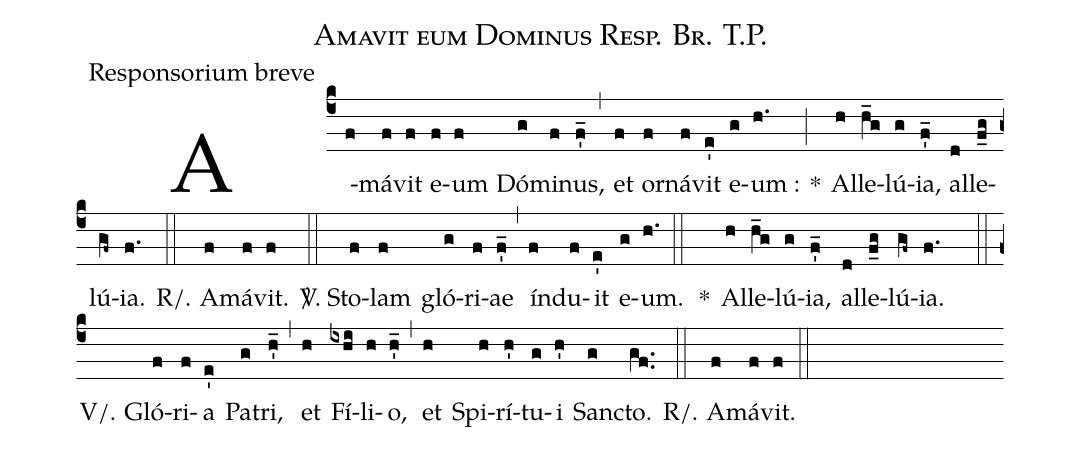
name:Amavit eum Dominus Resp. Br. T.P.;
office-part:Responsorium breve;
%%
(c4) A(f)má(f)vit(f) e(f)um(f) Dó(g)mi(f)nus,(f'_) (,) et(f) or(f)ná(f)vit(e') e(g)um :(h.) *(;) Al(h)le(h_g)lú(g){ia},(f'_) al(d)le(f_g)lú(gf~){ia}.(f.) (::)
R/. A(f)má(f)vit.(f) (::)
<sp>V/</sp>. Sto(f)lam(f) gló(g)ri(f)ae(f'_) (,) ín(f)du(f)it(e') e(g)um.(h.) (::)
*() Al(h)le(h_g)lú(g){ia},(f'_) al(d)le(f_g)lú(gf~){ia}.(f.) (::)
V/. Gló(f)ri(f)a(e') Pa(g)tri,(h'_) (,) et(h) Fí(ixhi)li(h)o,(h'_) (,) et(h) Spi(h)rí(h')tu(g)i(h') San(g)cto.(gf..) (::)
R/. A(f)má(f)vit.(f) (::)
